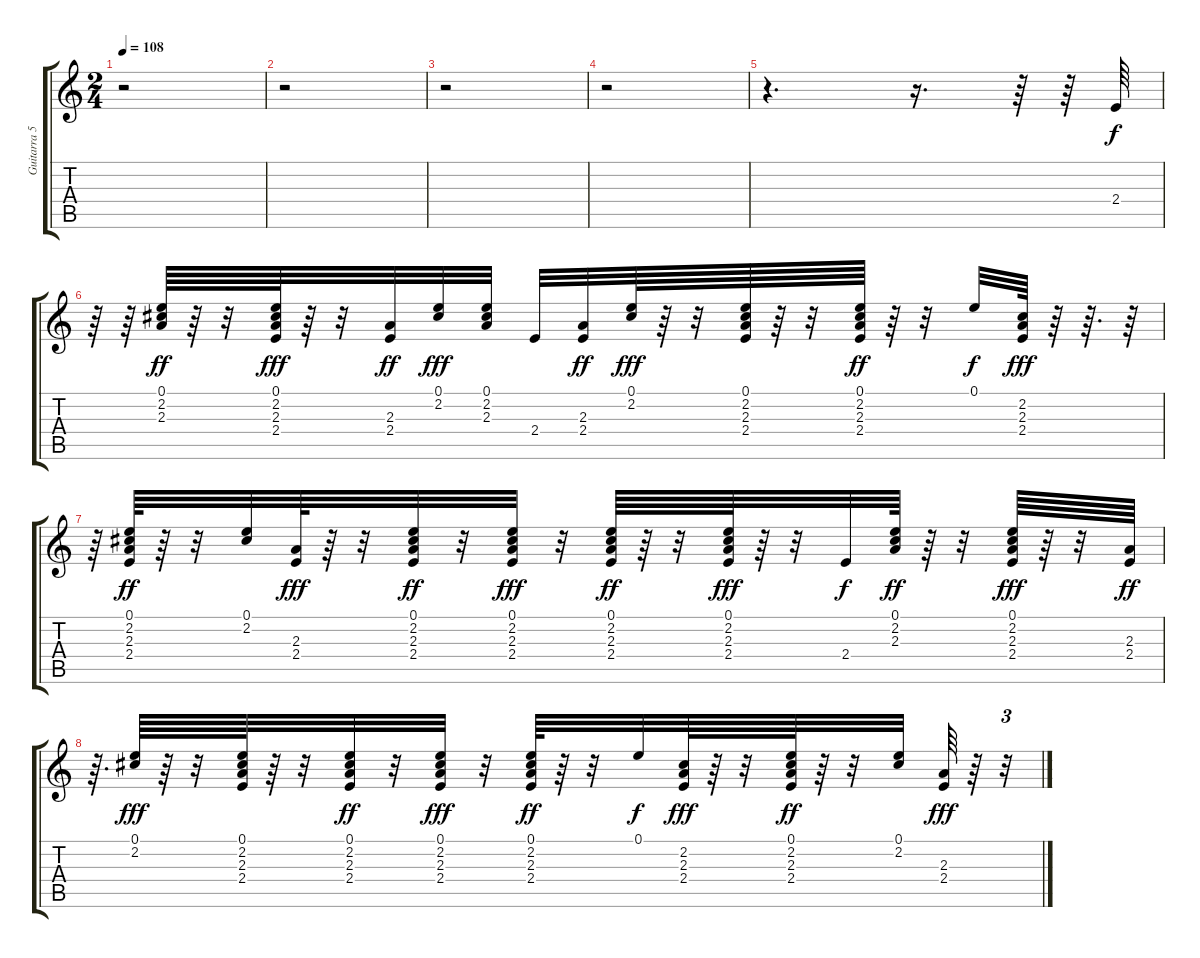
\track ("Guitarra 5" "Guitarra 5") {instrument acousticguitarsteel}
\staff {score tabs}
\tuning (E4 B3 G3 D3 A2 E2) {hide}
\ts (2 4)
\tempo 108
\clef g2
\ks c
r.2{dy ff} |
r.2 |
r.2 |
r.2 |
r.4{d} r.16{d} r.64 r.64 2.4.64{dy f} |
r.64 r.64 (0.1 2.2 2.3).64{dy ff} r.64 r.32 (0.1 2.2 2.3 2.4).64{dy fff} r.64 r.32 (2.3 2.4).32{dy ff} (0.1 2.2).32{dy fff} (0.1 2.2 2.3).32 2.4.32 (2.3 2.4).32{dy ff} (0.1 2.2).64{dy fff} r.64 r.32 (0.1 2.2 2.3 2.4).64 r.64 r.32 (0.1 2.2 2.3 2.4).64{dy ff} r.64 r.32 0.1.32{dy f} (2.2 2.3 2.4).64{dy fff} r.64 r.64{d} r.64 |
r.64 (0.1 2.2 2.3 2.4).64{dy ff} r.64 r.32 (0.1 2.2).32 (2.3 2.4).64{dy fff} r.64 r.32 (0.1 2.2 2.3 2.4).32{dy ff} r.32 (0.1 2.2 2.3 2.4).32{dy fff} r.32 (0.1 2.2 2.3 2.4).64{dy ff} r.64 r.32 (0.1 2.2 2.3 2.4).64{dy fff} r.64 r.32 2.4.32{dy f} (0.1 2.2 2.3).64{dy ff} r.64 r.32 (0.1 2.2 2.3 2.4).64{dy fff} r.64 r.32 (2.3 2.4).64{dy ff} |
r.64{d} (0.1 2.2).64{dy fff} r.64 r.32 (0.1 2.2 2.3 2.4).64 r.64 r.32 (0.1 2.2 2.3 2.4).32{dy ff} r.32 (0.1 2.2 2.3 2.4).32{dy fff} r.32 (0.1 2.2 2.3 2.4).64{dy ff} r.64 r.32 0.1.32{dy f} (2.2 2.3 2.4).64{dy fff} r.64 r.32 (0.1 2.2 2.3 2.4).64{dy ff} r.64 r.32 (0.1 2.2).32 (2.3 2.4).64{dy fff} r.64 r.32{tu (3 2)}
